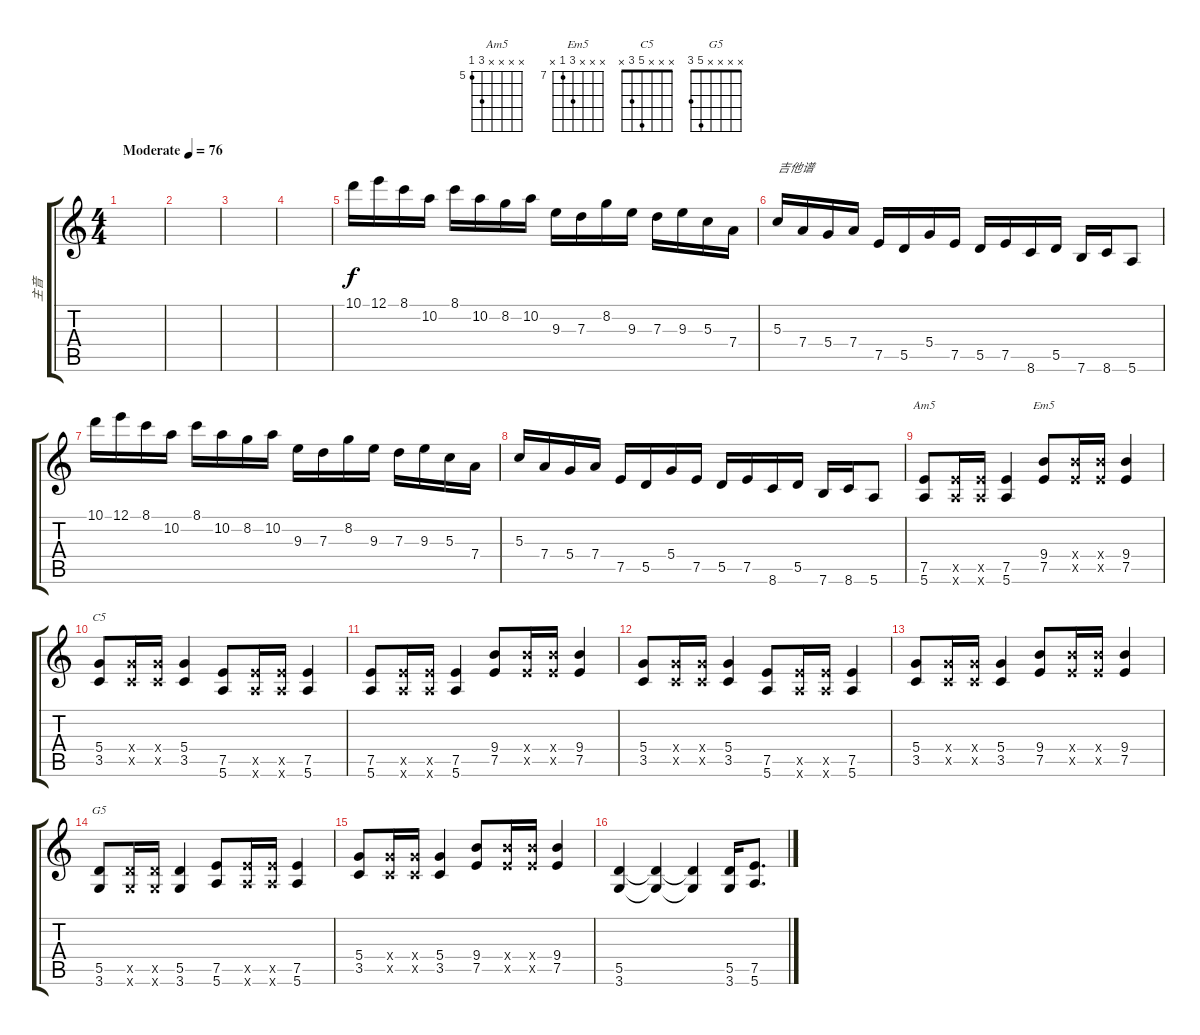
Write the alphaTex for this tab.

\track ("主音" "主音") {instrument distortionguitar}
\staff {score tabs}
\tuning (E4 B3 G3 D3 A2 E2) {hide}
\chord ("Am5" x x x x 7 5) {firstfret 5}
\chord ("Em5" x x x 9 7 x) {firstfret 7}
\chord ("C5" x x x 5 3 x)
\chord ("G5" x x x x 5 3)
\ts (4 4)
\tempo (76 "Moderate")
\clef g2
\ks c
|
|
|
|
10.1.16 12.1.16 8.1.16 10.2.16 8.1.16 10.2.16 8.2.16 10.2.16 9.3.16 7.3.16 8.2.16 9.3.16 7.3.16 9.3.16 5.3.16 7.4.16 |
5.3.16{txt "吉他谱"} 7.4.16 5.4.16 7.4.16 7.5.16 5.5.16 5.4.16 7.5.16 5.5.16 7.5.16 8.6.16 5.5.16 7.6.16 8.6.16 5.6.8 |
10.1.16 12.1.16 8.1.16 10.2.16 8.1.16 10.2.16 8.2.16 10.2.16 9.3.16 7.3.16 8.2.16 9.3.16 7.3.16 9.3.16 5.3.16 7.4.16 |
5.3.16 7.4.16 5.4.16 7.4.16 7.5.16 5.5.16 5.4.16 7.5.16 5.5.16 7.5.16 8.6.16 5.5.16 7.6.16 8.6.16 5.6.8 |
(7.5 5.6).8{ch "Am5"} (7.5{x} 5.6{x}).16 (7.5{x} 5.6{x}).16 (7.5 5.6).4 (9.4 7.5).8{ch "Em5"} (9.4{x} 7.5{x}).16 (9.4{x} 7.5{x}).16 (9.4 7.5).4 |
(5.4 3.5).8{ch "C5"} (5.4{x} 3.5{x}).16 (5.4{x} 3.5{x}).16 (5.4 3.5).4 (7.5 5.6).8 (7.5{x} 5.6{x}).16 (7.5{x} 5.6{x}).16 (7.5 5.6).4 |
(7.5 5.6).8 (7.5{x} 5.6{x}).16 (7.5{x} 5.6{x}).16 (7.5 5.6).4 (9.4 7.5).8 (9.4{x} 7.5{x}).16 (9.4{x} 7.5{x}).16 (9.4 7.5).4 |
(5.4 3.5).8 (5.4{x} 3.5{x}).16 (5.4{x} 3.5{x}).16 (5.4 3.5).4 (7.5 5.6).8 (7.5{x} 5.6{x}).16 (7.5{x} 5.6{x}).16 (7.5 5.6).4 |
(5.4 3.5).8 (5.4{x} 3.5{x}).16 (5.4{x} 3.5{x}).16 (5.4 3.5).4 (9.4 7.5).8 (9.4{x} 7.5{x}).16 (9.4{x} 7.5{x}).16 (9.4 7.5).4 |
(5.5 3.6).8{ch "G5"} (5.5{x} 3.6{x}).16 (5.5{x} 3.6{x}).16 (5.5 3.6).4 (7.5 5.6).8 (7.5{x} 5.6{x}).16 (7.5{x} 5.6{x}).16 (7.5 5.6).4 |
(5.4 3.5).8 (5.4{x} 3.5{x}).16 (5.4{x} 3.5{x}).16 (5.4 3.5).4 (9.4 7.5).8 (9.4{x} 7.5{x}).16 (9.4{x} 7.5{x}).16 (9.4 7.5).4 |
(5.5 3.6).4 (5.5{t} 3.6{t}).4 (5.5{t} 3.6{t}).4 (5.5 3.6).16 (7.5 5.6).8{d}
